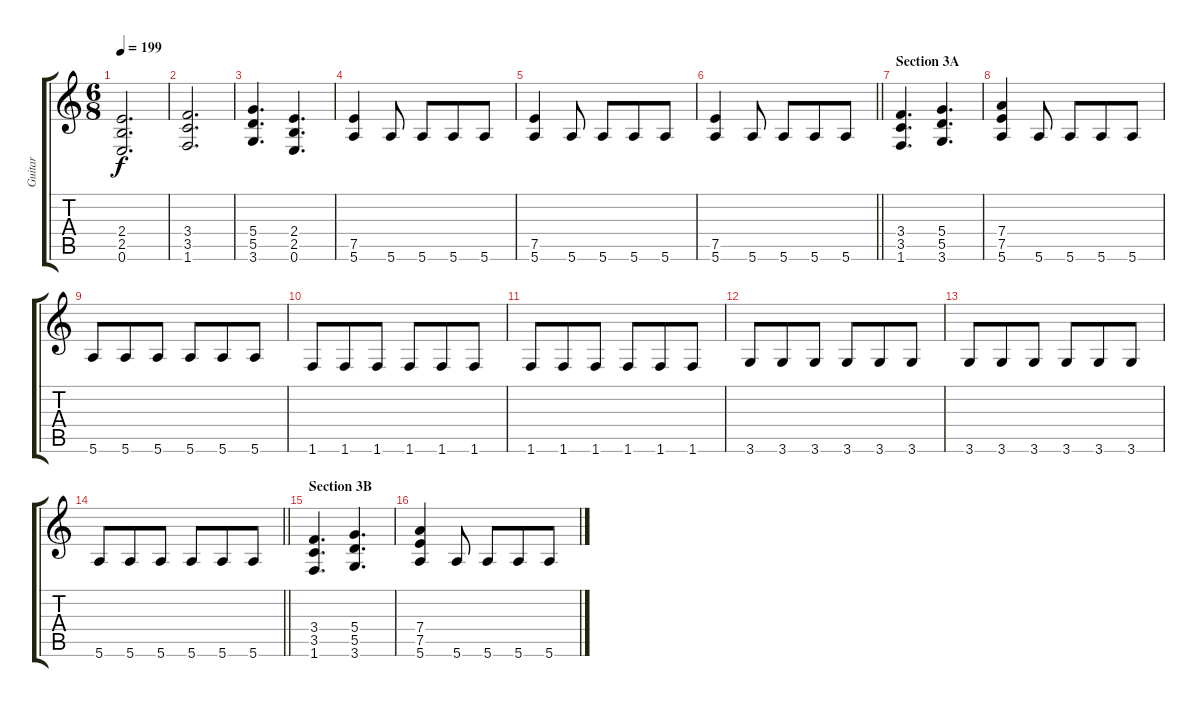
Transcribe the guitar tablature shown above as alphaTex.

\track ("Guitar" "Guitar") {instrument overdrivenguitar}
\staff {score tabs}
\tuning (E4 B3 G3 D3 A2 E2) {hide}
\ts (6 8)
\tempo 199
\clef g2
\ks c
(2.4{t} 2.5{t} 0.6{t}).2{d dy f} |
(3.4 3.5 1.6).2{d} |
(5.4 5.5 3.6).4{d} (2.4 2.5 0.6).4{d} |
(7.5 5.6).4 5.6.8 5.6.8 5.6.8 5.6.8 |
(7.5 5.6).4 5.6.8 5.6.8 5.6.8 5.6.8 |
\barLineRight lightlight
(7.5 5.6).4 5.6.8 5.6.8 5.6.8 5.6.8 |
\section ("" "Section 3A")
(3.4 3.5 1.6).4{d} (5.4 5.5 3.6).4{d} |
(7.4 7.5 5.6).4 5.6.8 5.6.8 5.6.8 5.6.8 |
5.6.8 5.6.8 5.6.8 5.6.8 5.6.8 5.6.8 |
1.6.8 1.6.8 1.6.8 1.6.8 1.6.8 1.6.8 |
1.6.8 1.6.8 1.6.8 1.6.8 1.6.8 1.6.8 |
3.6.8 3.6.8 3.6.8 3.6.8 3.6.8 3.6.8 |
3.6.8 3.6.8 3.6.8 3.6.8 3.6.8 3.6.8 |
\barLineRight lightlight
5.6.8 5.6.8 5.6.8 5.6.8 5.6.8 5.6.8 |
\section ("" "Section 3B")
(3.4 3.5 1.6).4{d} (5.4 5.5 3.6).4{d} |
(7.4 7.5 5.6).4 5.6.8 5.6.8 5.6.8 5.6.8
